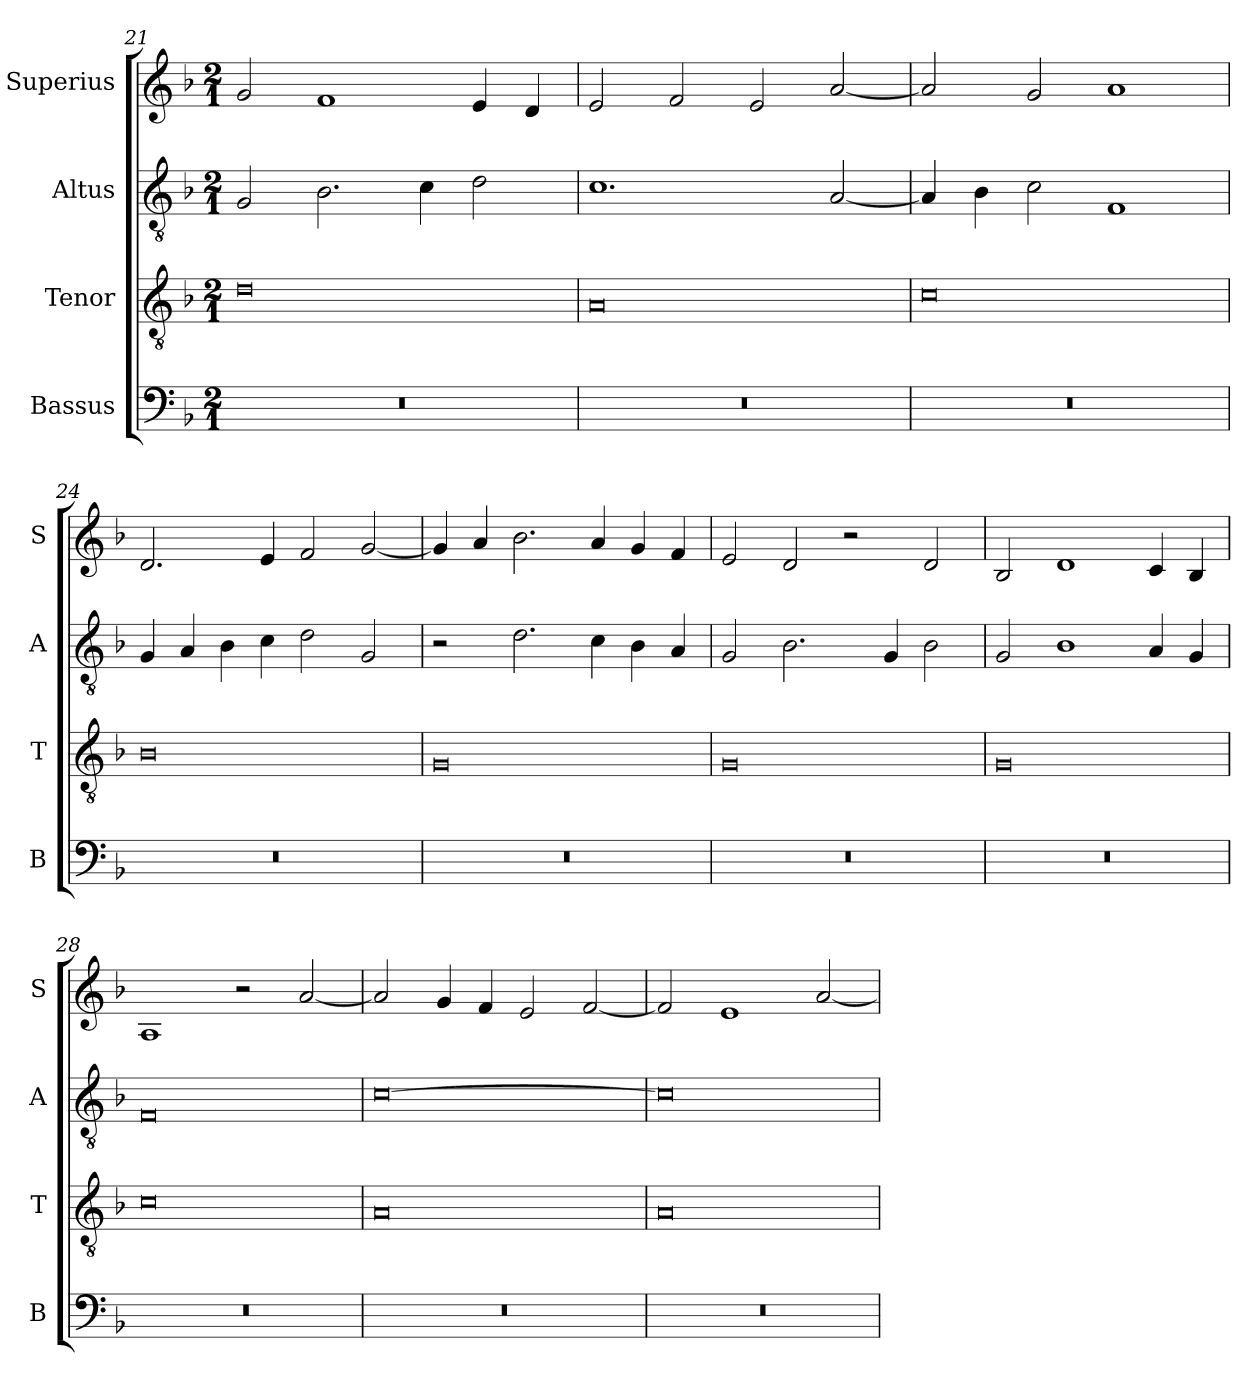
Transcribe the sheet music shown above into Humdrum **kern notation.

**kern	**kern	**kern	**kern
*part4	*part3	*part2	*part1
*staff4	*staff3	*staff2	*staff1
*I"Bassus	*I"Tenor	*I"Altus	*I"Superius
*I'B	*I'T	*I'A	*I'S
*clefF4	*clefGv2	*clefGv2	*clefG2
*k[b-]	*k[b-]	*k[b-]	*k[b-]
*M2/1	*M2/1	*M2/1	*M2/1
=21	=21	=21	=21
0r	0d	2G/	2g/
.	.	2.B-\	1f
.	.	4c\	.
.	.	2d\	4e/
.	.	.	4d/
=22	=22	=22	=22
0r	0A	1.c	2e/
.	.	.	2f/
.	.	.	2e/
.	.	[2A/	[2a/
=23	=23	=23	=23
0r	0c	4A/]	2a/]
.	.	4B-\	.
.	.	2c\	2g/
.	.	1F	1a
=24	=24	=24	=24
0r	0B-	4G/	2.d/
.	.	4A/	.
.	.	4B-\	.
.	.	4c\	4e/
.	.	2d\	2f/
.	.	2G/	[2g/
=25	=25	=25	=25
0r	0G	2r	4g/]
.	.	.	4a/
.	.	2.d\	2.b-\
.	.	4c\	4a/
.	.	4B-\	4g/
.	.	4A/	4f/
=26	=26	=26	=26
0r	0G	2G/	2e/
.	.	2.B-\	2d/
.	.	.	2r
.	.	4G/	.
.	.	2B-\	2d/
=27	=27	=27	=27
0r	0G	2G/	2B-/
.	.	1B-	1d
.	.	4A/	4c/
.	.	4G/	4B-/
=28	=28	=28	=28
0r	0c	0F	1A
.	.	.	2r
.	.	.	[2a/
=29	=29	=29	=29
0r	0A	[0c	2a/]
.	.	.	4g/
.	.	.	4f/
.	.	.	2e/
.	.	.	[2f/
=30	=30	=30	=30
0r	0A	0c]	2f/]
.	.	.	1e
.	.	.	[2a/
=	=	=	=
*-	*-	*-	*-
